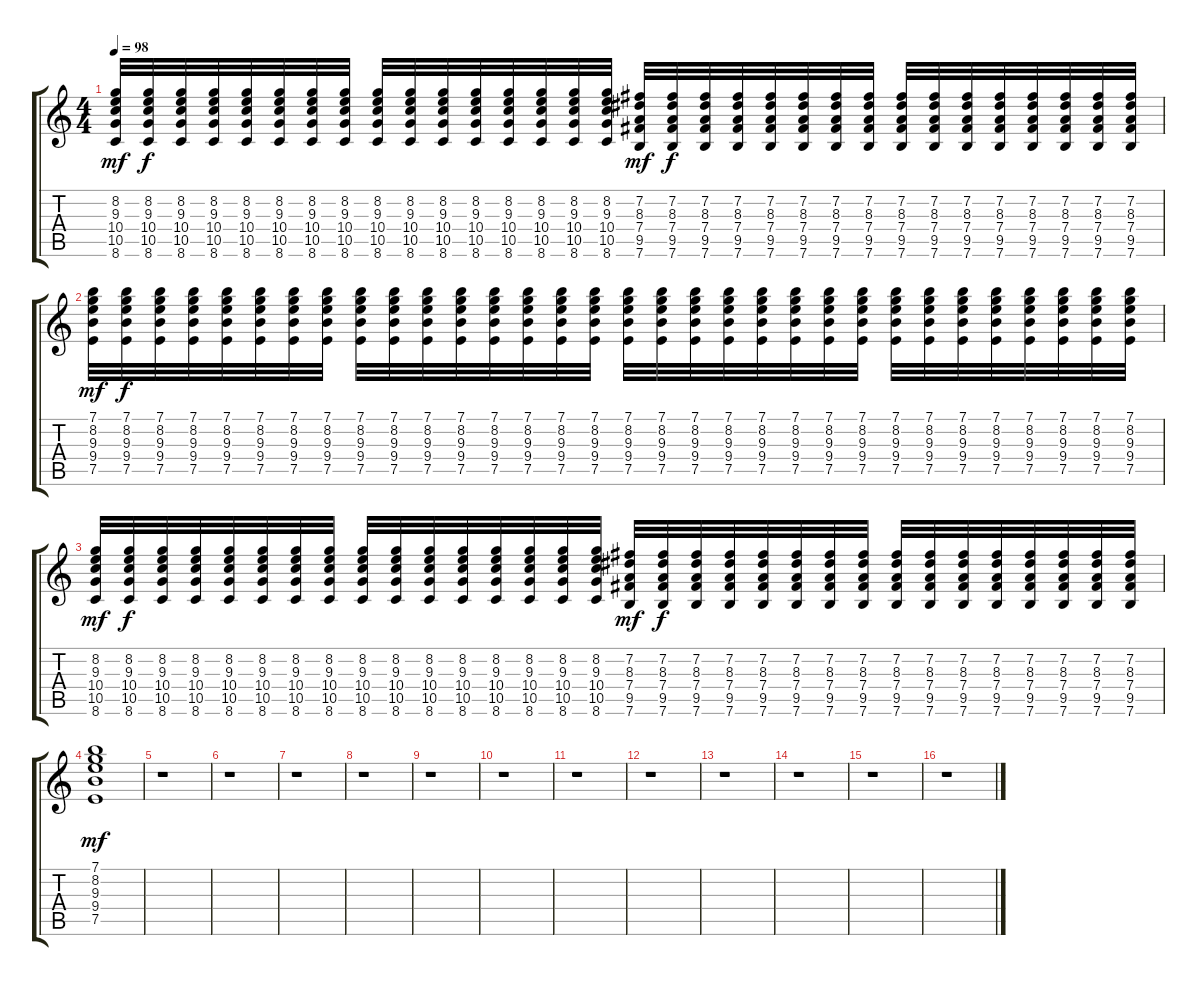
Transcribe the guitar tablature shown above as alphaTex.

\track "" {instrument overdrivenguitar}
\staff {score tabs}
\tuning (E4 B3 G3 D3 A2 E2) {hide}
\ts (4 4)
\tempo 98
\clef g2
\ks c
(8.2 9.3 10.4 10.5 8.6).32{dy mf} (8.2 9.3 10.4 10.5 8.6).32{dy f} (8.2 9.3 10.4 10.5 8.6).32 (8.2 9.3 10.4 10.5 8.6).32 (8.2 9.3 10.4 10.5 8.6).32 (8.2 9.3 10.4 10.5 8.6).32 (8.2 9.3 10.4 10.5 8.6).32 (8.2 9.3 10.4 10.5 8.6).32 (8.2 9.3 10.4 10.5 8.6).32 (8.2 9.3 10.4 10.5 8.6).32 (8.2 9.3 10.4 10.5 8.6).32 (8.2 9.3 10.4 10.5 8.6).32 (8.2 9.3 10.4 10.5 8.6).32 (8.2 9.3 10.4 10.5 8.6).32 (8.2 9.3 10.4 10.5 8.6).32 (8.2 9.3 10.4 10.5 8.6).32 (7.2 8.3 7.4 9.5 7.6).32{dy mf} (7.2 8.3 7.4 9.5 7.6).32{dy f} (7.2 8.3 7.4 9.5 7.6).32 (7.2 8.3 7.4 9.5 7.6).32 (7.2 8.3 7.4 9.5 7.6).32 (7.2 8.3 7.4 9.5 7.6).32 (7.2 8.3 7.4 9.5 7.6).32 (7.2 8.3 7.4 9.5 7.6).32 (7.2 8.3 7.4 9.5 7.6).32 (7.2 8.3 7.4 9.5 7.6).32 (7.2 8.3 7.4 9.5 7.6).32 (7.2 8.3 7.4 9.5 7.6).32 (7.2 8.3 7.4 9.5 7.6).32 (7.2 8.3 7.4 9.5 7.6).32 (7.2 8.3 7.4 9.5 7.6).32 (7.2 8.3 7.4 9.5 7.6).32 |
(7.1 8.2 9.3 9.4 7.5).32{dy mf} (7.1 8.2 9.3 9.4 7.5).32{dy f} (7.1 8.2 9.3 9.4 7.5).32 (7.1 8.2 9.3 9.4 7.5).32 (7.1 8.2 9.3 9.4 7.5).32 (7.1 8.2 9.3 9.4 7.5).32 (7.1 8.2 9.3 9.4 7.5).32 (7.1 8.2 9.3 9.4 7.5).32 (7.1 8.2 9.3 9.4 7.5).32 (7.1 8.2 9.3 9.4 7.5).32 (7.1 8.2 9.3 9.4 7.5).32 (7.1 8.2 9.3 9.4 7.5).32 (7.1 8.2 9.3 9.4 7.5).32 (7.1 8.2 9.3 9.4 7.5).32 (7.1 8.2 9.3 9.4 7.5).32 (7.1 8.2 9.3 9.4 7.5).32 (7.1 8.2 9.3 9.4 7.5).32 (7.1 8.2 9.3 9.4 7.5).32 (7.1 8.2 9.3 9.4 7.5).32 (7.1 8.2 9.3 9.4 7.5).32 (7.1 8.2 9.3 9.4 7.5).32 (7.1 8.2 9.3 9.4 7.5).32 (7.1 8.2 9.3 9.4 7.5).32 (7.1 8.2 9.3 9.4 7.5).32 (7.1 8.2 9.3 9.4 7.5).32 (7.1 8.2 9.3 9.4 7.5).32 (7.1 8.2 9.3 9.4 7.5).32 (7.1 8.2 9.3 9.4 7.5).32 (7.1 8.2 9.3 9.4 7.5).32 (7.1 8.2 9.3 9.4 7.5).32 (7.1 8.2 9.3 9.4 7.5).32 (7.1 8.2 9.3 9.4 7.5).32 |
(8.2 9.3 10.4 10.5 8.6).32{dy mf} (8.2 9.3 10.4 10.5 8.6).32{dy f} (8.2 9.3 10.4 10.5 8.6).32 (8.2 9.3 10.4 10.5 8.6).32 (8.2 9.3 10.4 10.5 8.6).32 (8.2 9.3 10.4 10.5 8.6).32 (8.2 9.3 10.4 10.5 8.6).32 (8.2 9.3 10.4 10.5 8.6).32 (8.2 9.3 10.4 10.5 8.6).32 (8.2 9.3 10.4 10.5 8.6).32 (8.2 9.3 10.4 10.5 8.6).32 (8.2 9.3 10.4 10.5 8.6).32 (8.2 9.3 10.4 10.5 8.6).32 (8.2 9.3 10.4 10.5 8.6).32 (8.2 9.3 10.4 10.5 8.6).32 (8.2 9.3 10.4 10.5 8.6).32 (7.2 8.3 7.4 9.5 7.6).32{dy mf} (7.2 8.3 7.4 9.5 7.6).32{dy f} (7.2 8.3 7.4 9.5 7.6).32 (7.2 8.3 7.4 9.5 7.6).32 (7.2 8.3 7.4 9.5 7.6).32 (7.2 8.3 7.4 9.5 7.6).32 (7.2 8.3 7.4 9.5 7.6).32 (7.2 8.3 7.4 9.5 7.6).32 (7.2 8.3 7.4 9.5 7.6).32 (7.2 8.3 7.4 9.5 7.6).32 (7.2 8.3 7.4 9.5 7.6).32 (7.2 8.3 7.4 9.5 7.6).32 (7.2 8.3 7.4 9.5 7.6).32 (7.2 8.3 7.4 9.5 7.6).32 (7.2 8.3 7.4 9.5 7.6).32 (7.2 8.3 7.4 9.5 7.6).32 |
(7.1 8.2 9.3 9.4 7.5).1{dy mf} |
r.1 |
r.1 |
r.1 |
r.1 |
r.1 |
r.1 |
r.1 |
r.1 |
r.1 |
r.1 |
r.1 |
r.1
